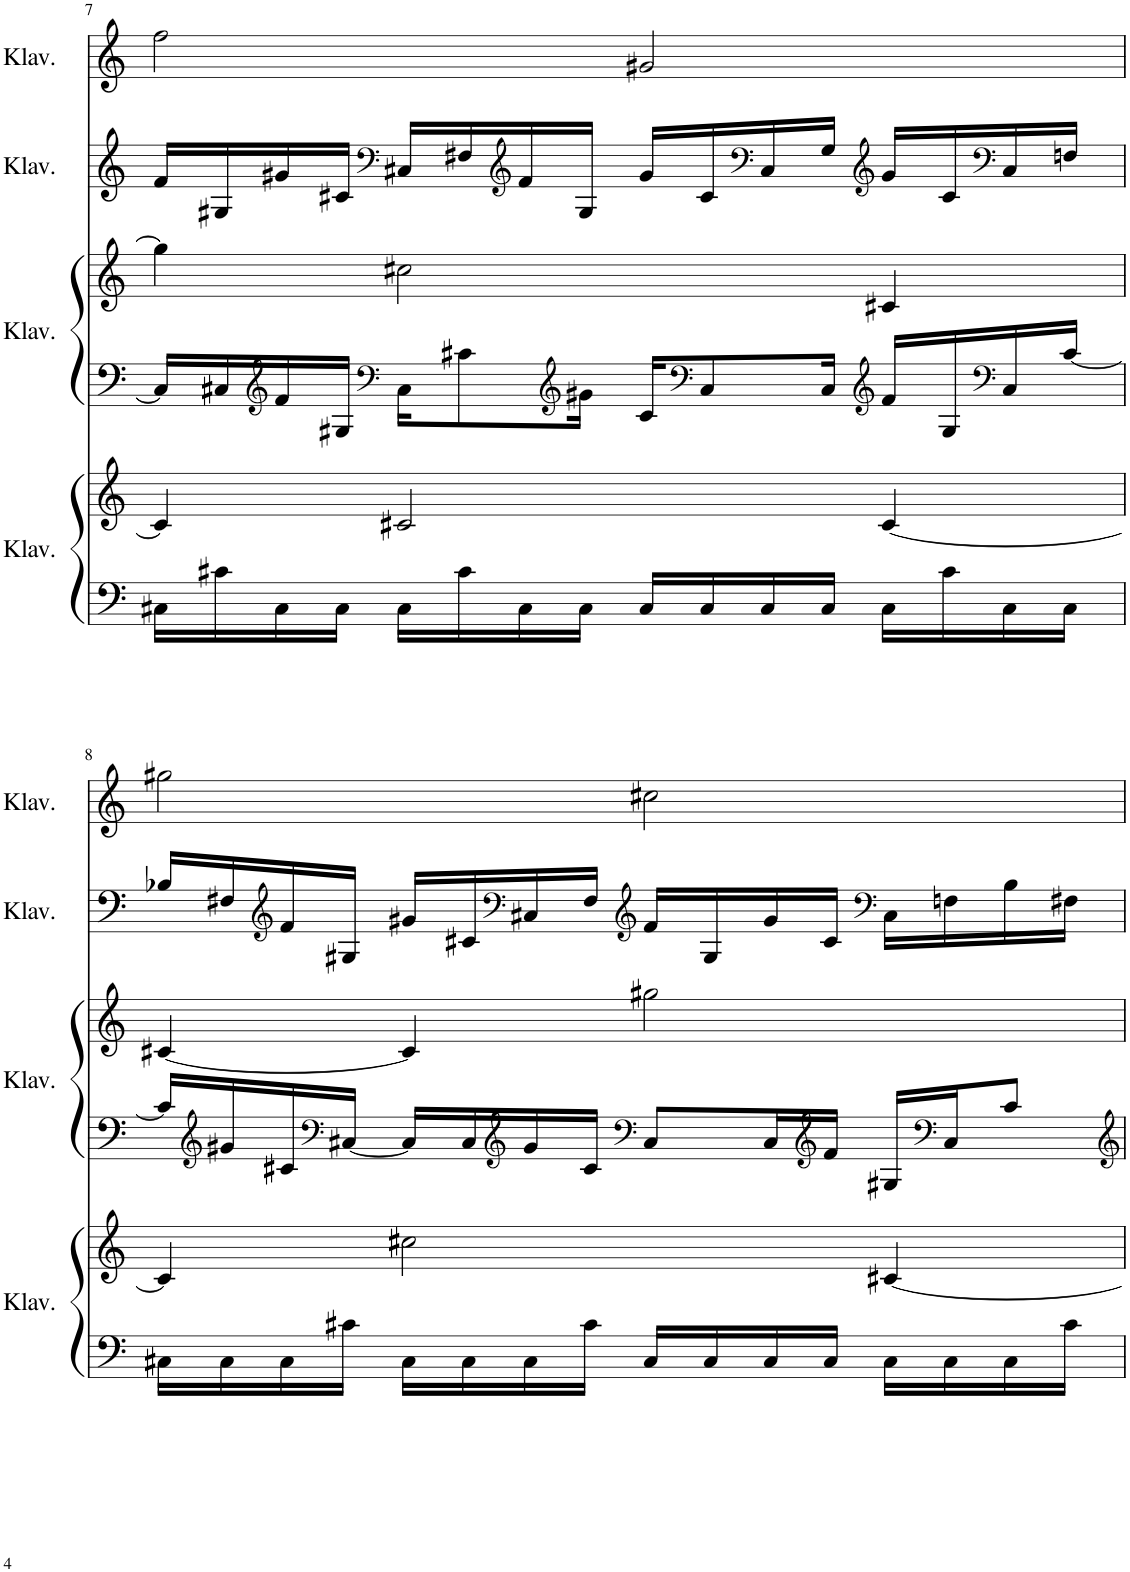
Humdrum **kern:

**kern	**kern	**kern	**kern	**kern	**kern
*part4	*part4	*part3	*part3	*part2	*part1
*staff6	*staff5	*staff4	*staff3	*staff2	*staff1
*I"Klavier	*	*I"Klavier	*	*I"Klavier	*I"Klavier
*I'Klav.	*	*I'Klav.	*	*I'Klav.	*I'Klav.
!!LO:PB:g=z
*clefF4	*clefG2	*clefF4	*clefG2	*clefF4	*clefG2
*k[]	*k[]	*k[]	*k[]	*k[]	*k[]
*M4/4	*M4/4	*M4/4	*M4/4	*M4/4	*M4/4
=7	=7	=7	=7	=7	=7
16C#X\LL	4c#/]	16C#/LL]	4gg#\]	16f/LL	2ff\
16c#X\	.	16C#X/	.	16G#X/	.
*	*	*clefG2	*	*	*
16C#\	.	16f/	.	16g#X/	.
16C#\JJ	.	16G#X/JJ	.	16c#X/JJ	.
*	*	*clefF4	*	*clefF4	*
16C#\LL	2c#X/	16C#\KL	2cc#X\	16C#X/LL	.
16c#\	.	8c#X\	.	16F#X/	.
*	*	*	*	*clefG2	*
16C#\	.	.	.	16f/	.
*	*	*clefG2	*	*	*
16C#\JJ	.	16g#X\Jk	.	16G#/JJ	.
16C#/LL	.	16c#/KL	.	16g#/LL	2g#X/
*	*	*clefF4	*	*	*
16C#/	.	8C#/	.	16c#/	.
*	*	*	*	*clefF4	*
16C#/	.	.	.	16C#/	.
16C#/JJ	.	16C#/Jk	.	16G#/JJ	.
*	*	*clefG2	*	*clefG2	*
16C#\LL	[4c#/	16f/LL	4c#X/	16g#/LL	.
16c#\	.	16G#/	.	16c#/	.
*	*	*clefF4	*	*clefF4	*
16C#\	.	16C#/	.	16C#/	.
16C#\JJ	.	[16c#/JJ	.	16Fn/JJ	.
!!LO:LB:g=z
=8	=8	=8	=8	=8	=8
16C#X\LL	4c#/]	16c#/LL]	[4c#X/	16B-X/LL	2gg#X\
*	*	*clefG2	*	*	*
16C#\	.	16g#X/	.	16F#X/	.
*	*	*	*	*clefG2	*
16C#\	.	16c#X/	.	16f/	.
*	*	*clefF4	*	*	*
16c#X\JJ	.	[16C#X/JJ	.	16G#X/JJ	.
16C#\LL	2cc#X\	16C#/LL]	4c#/]	16g#X/LL	.
16C#\	.	16C#/	.	16c#X/	.
*	*	*clefG2	*	*clefF4	*
16C#\	.	16g#/	.	16C#X/	.
16c#\JJ	.	16c#/JJ	.	16F#/JJ	.
*	*	*clefF4	*	*clefG2	*
16C#/LL	.	8C#/L	2gg#X\	16f/LL	2cc#X\
16C#/	.	.	.	16G#/	.
16C#/	.	16C#/L	.	16g#/	.
*	*	*clefG2	*	*	*
16C#/JJ	.	16f/JJ	.	16c#/JJ	.
*	*	*	*	*clefF4	*
16C#\LL	[4c#X/	16G#X/LL	.	16C#\LL	.
*	*	*clefF4	*	*	*
16C#\	.	16C#/J	.	16Fn\	.
16C#\	.	8c#/J	.	16B-\	.
16c#\JJ	.	.	.	16F#X\JJ	.
=	=	=	=	=	=
*-	*-	*-	*-	*-	*-
